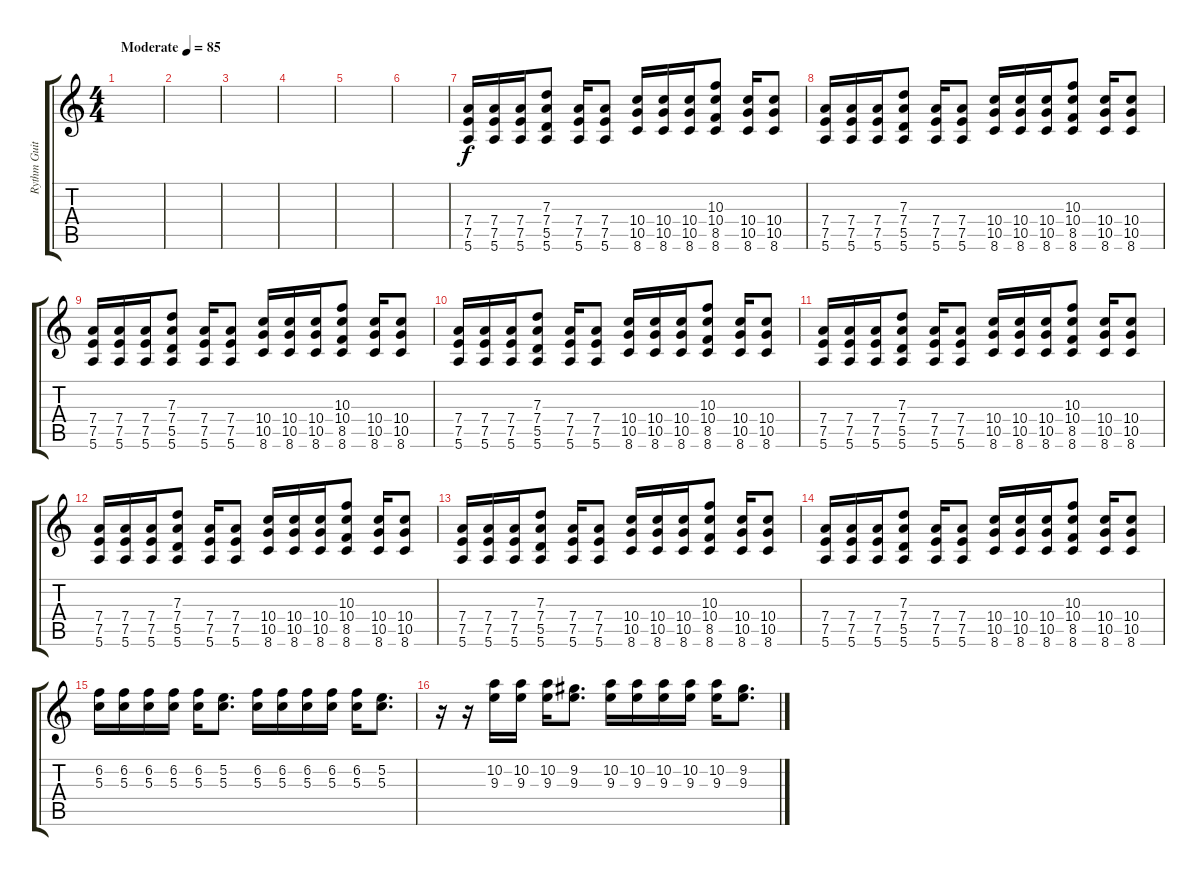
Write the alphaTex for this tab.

\track ("Rythm Guitar" "Rythm Guit") {instrument overdrivenguitar}
\staff {score tabs}
\tuning (E4 B3 G3 D3 A2 E2) {hide}
\ts (4 4)
\tempo (85 "Moderate")
\clef g2
\ks c
|
|
|
|
|
|
(7.4 7.5 5.6).16 (7.4 7.5 5.6).16 (7.4 7.5 5.6).16 (7.3 7.4 5.5 5.6).8 (7.4 7.5 5.6).16 (7.4 7.5 5.6).8 (10.4 10.5 8.6).16 (10.4 10.5 8.6).16 (10.4 10.5 8.6).16 (10.3 10.4 8.5 8.6).8 (10.4 10.5 8.6).16 (10.4 10.5 8.6).8 |
(7.4 7.5 5.6).16 (7.4 7.5 5.6).16 (7.4 7.5 5.6).16 (7.3 7.4 5.5 5.6).8 (7.4 7.5 5.6).16 (7.4 7.5 5.6).8 (10.4 10.5 8.6).16 (10.4 10.5 8.6).16 (10.4 10.5 8.6).16 (10.3 10.4 8.5 8.6).8 (10.4 10.5 8.6).16 (10.4 10.5 8.6).8 |
(7.4 7.5 5.6).16 (7.4 7.5 5.6).16 (7.4 7.5 5.6).16 (7.3 7.4 5.5 5.6).8 (7.4 7.5 5.6).16 (7.4 7.5 5.6).8 (10.4 10.5 8.6).16 (10.4 10.5 8.6).16 (10.4 10.5 8.6).16 (10.3 10.4 8.5 8.6).8 (10.4 10.5 8.6).16 (10.4 10.5 8.6).8 |
(7.4 7.5 5.6).16 (7.4 7.5 5.6).16 (7.4 7.5 5.6).16 (7.3 7.4 5.5 5.6).8 (7.4 7.5 5.6).16 (7.4 7.5 5.6).8 (10.4 10.5 8.6).16 (10.4 10.5 8.6).16 (10.4 10.5 8.6).16 (10.3 10.4 8.5 8.6).8 (10.4 10.5 8.6).16 (10.4 10.5 8.6).8 |
(7.4 7.5 5.6).16 (7.4 7.5 5.6).16 (7.4 7.5 5.6).16 (7.3 7.4 5.5 5.6).8 (7.4 7.5 5.6).16 (7.4 7.5 5.6).8 (10.4 10.5 8.6).16 (10.4 10.5 8.6).16 (10.4 10.5 8.6).16 (10.3 10.4 8.5 8.6).8 (10.4 10.5 8.6).16 (10.4 10.5 8.6).8 |
(7.4 7.5 5.6).16 (7.4 7.5 5.6).16 (7.4 7.5 5.6).16 (7.3 7.4 5.5 5.6).8 (7.4 7.5 5.6).16 (7.4 7.5 5.6).8 (10.4 10.5 8.6).16 (10.4 10.5 8.6).16 (10.4 10.5 8.6).16 (10.3 10.4 8.5 8.6).8 (10.4 10.5 8.6).16 (10.4 10.5 8.6).8 |
(7.4 7.5 5.6).16 (7.4 7.5 5.6).16 (7.4 7.5 5.6).16 (7.3 7.4 5.5 5.6).8 (7.4 7.5 5.6).16 (7.4 7.5 5.6).8 (10.4 10.5 8.6).16 (10.4 10.5 8.6).16 (10.4 10.5 8.6).16 (10.3 10.4 8.5 8.6).8 (10.4 10.5 8.6).16 (10.4 10.5 8.6).8 |
(7.4 7.5 5.6).16 (7.4 7.5 5.6).16 (7.4 7.5 5.6).16 (7.3 7.4 5.5 5.6).8 (7.4 7.5 5.6).16 (7.4 7.5 5.6).8 (10.4 10.5 8.6).16 (10.4 10.5 8.6).16 (10.4 10.5 8.6).16 (10.3 10.4 8.5 8.6).8 (10.4 10.5 8.6).16 (10.4 10.5 8.6).8 |
(6.2 5.3).16 (6.2 5.3).16 (6.2 5.3).16 (6.2 5.3).16 (6.2 5.3).16 (5.2 5.3).8{d} (6.2 5.3).16 (6.2 5.3).16 (6.2 5.3).16 (6.2 5.3).16 (6.2 5.3).16 (5.2 5.3).8{d} |
r.16 r.16 (10.2 9.3).16 (10.2 9.3).16 (10.2 9.3).16 (9.2 9.3).8{d} (10.2 9.3).16 (10.2 9.3).16 (10.2 9.3).16 (10.2 9.3).16 (10.2 9.3).16 (9.2 9.3).8{d}
